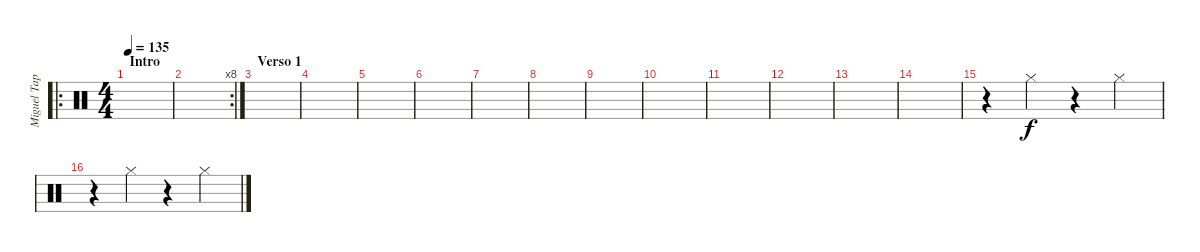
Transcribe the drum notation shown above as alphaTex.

\track ("Miguel Tapia" "Miguel Tap") {instrument percussion}
\staff {score}
\articulation defaults
\ro
\ts (4 4)
\section ("" "Intro")
\tempo 135
\clef neutral
\ks c
|
\rc 8
|
\section ("" "Verso 1")
|
|
|
|
|
|
|
|
|
|
|
|
r.4 "Hi-Hat (closed)".4 r.4 "Hi-Hat (closed)".4 |
r.4 "Hi-Hat (closed)".4 r.4 "Hi-Hat (closed)".4
